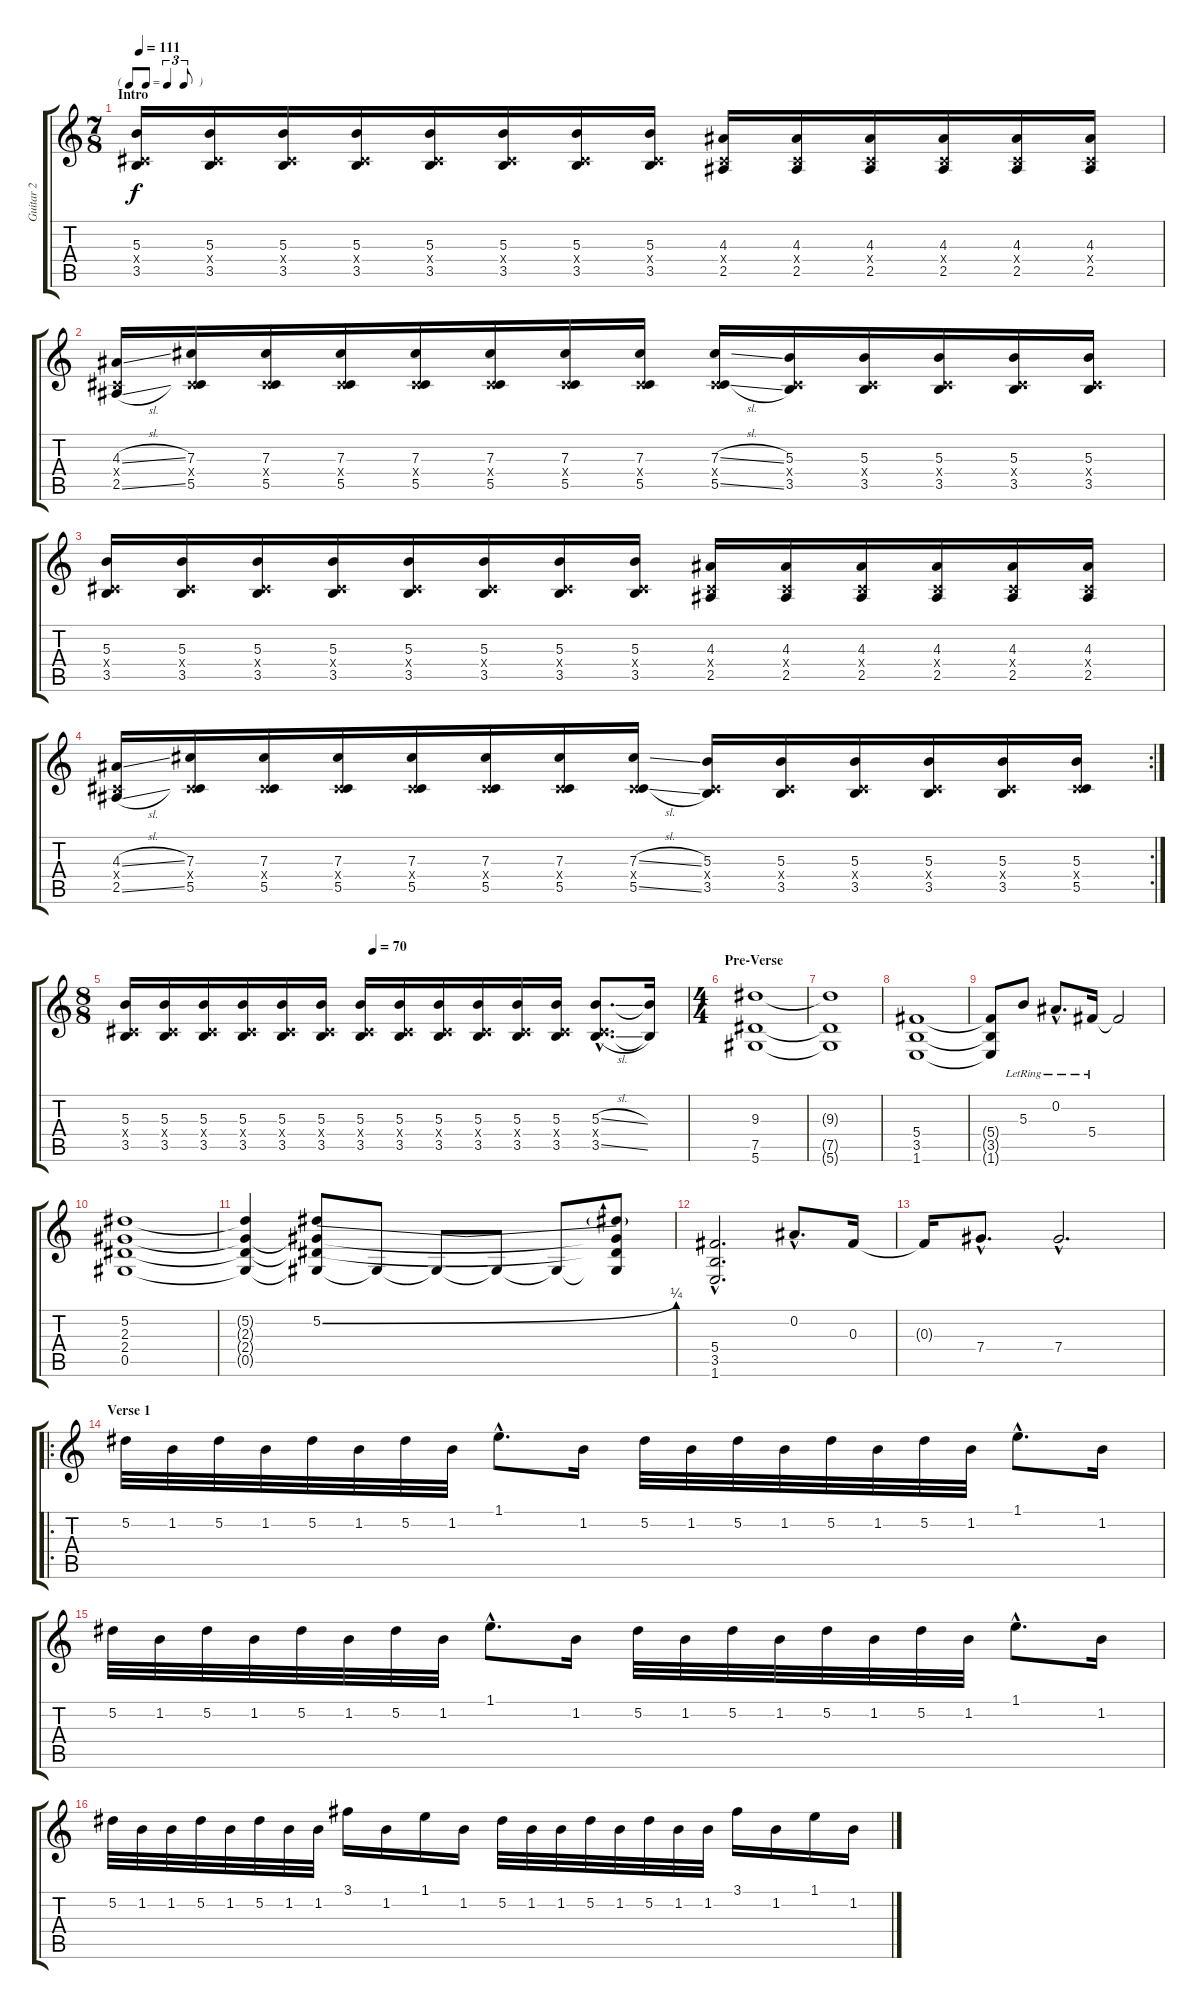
\track ("Guitar 2" "Guitar 2") {instrument distortionguitar}
\staff {score tabs}
\tuning (Eb4 Bb3 Gb3 Db3 Ab2 Eb2) {hide}
\ts (7 8)
\tf triplet8th
\section ("" "Intro")
\tempo 111
\clef g2
\ks c
(5.3 0.4{x} 3.5).16{dy f instrument distortionguitar} (5.3 0.4{x} 3.5).16 (5.3 0.4{x} 3.5).16 (5.3 0.4{x} 3.5).16 (5.3 0.4{x} 3.5).16 (5.3 0.4{x} 3.5).16 (5.3 0.4{x} 3.5).16 (5.3 0.4{x} 3.5).16 (4.3 0.4{x} 2.5).16 (4.3 0.4{x} 2.5).16 (4.3 0.4{x} 2.5).16 (4.3 0.4{x} 2.5).16 (4.3 0.4{x} 2.5).16 (4.3 0.4{x} 2.5).16 |
(4.3{sl} 0.4{x} 2.5{sl}).16 (7.3 0.4{x} 5.5).16 (7.3 0.4{x} 5.5).16 (7.3 0.4{x} 5.5).16 (7.3 0.4{x} 5.5).16 (7.3 0.4{x} 5.5).16 (7.3 0.4{x} 5.5).16 (7.3 0.4{x} 5.5).16 (7.3{sl} 0.4{x} 5.5{sl}).16 (5.3 0.4{x} 3.5).16 (5.3 0.4{x} 3.5).16 (5.3 0.4{x} 3.5).16 (5.3 0.4{x} 3.5).16 (5.3 0.4{x} 3.5).16 |
(5.3 0.4{x} 3.5).16 (5.3 0.4{x} 3.5).16 (5.3 0.4{x} 3.5).16 (5.3 0.4{x} 3.5).16 (5.3 0.4{x} 3.5).16 (5.3 0.4{x} 3.5).16 (5.3 0.4{x} 3.5).16 (5.3 0.4{x} 3.5).16 (4.3 0.4{x} 2.5).16 (4.3 0.4{x} 2.5).16 (4.3 0.4{x} 2.5).16 (4.3 0.4{x} 2.5).16 (4.3 0.4{x} 2.5).16 (4.3 0.4{x} 2.5).16 |
\rc 2
(4.3{sl} 0.4{x} 2.5{sl}).16 (7.3 0.4{x} 5.5).16 (7.3 0.4{x} 5.5).16 (7.3 0.4{x} 5.5).16 (7.3 0.4{x} 5.5).16 (7.3 0.4{x} 5.5).16 (7.3 0.4{x} 5.5).16 (7.3{sl} 0.4{x} 5.5{sl}).16 (5.3 0.4{x} 3.5).16 (5.3 0.4{x} 3.5).16 (5.3 0.4{x} 3.5).16 (5.3 0.4{x} 3.5).16 (5.3 0.4{x} 3.5).16 (5.3 0.4{x} 5.5).16 |
\ts (8 8)
\tempo (70 0.4375)
(5.3 0.4{x} 3.5).16 (5.3 0.4{x} 3.5).16 (5.3 0.4{x} 3.5).16 (5.3 0.4{x} 3.5).16 (5.3 0.4{x} 3.5).16 (5.3 0.4{x} 3.5).16 (5.3 0.4{x} 3.5).16 (5.3 0.4{x} 3.5).16 (5.3 0.4{x} 3.5).16 (5.3 0.4{x} 3.5).16 (5.3 0.4{x} 3.5).16 (5.3 0.4{x} 3.5).16 (5.3{sl hac} 0.4{hac x} 3.5{sl hac}).8{d} (5.3{t} 3.5{t}).16 |
\ts (4 4)
\section ("" "Pre-Verse")
(9.3 7.5 5.6).1 |
(9.3{t} 7.5{t} 5.6{t}).1 |
(5.4 3.5 1.6).1 |
(5.4{t} 3.5{t} 1.6{t}).8 5.3{lr}.8 0.2{hac lr}.8{d} 5.4{lr}.16 5.4{t}.2 |
(5.2 2.3 2.4 0.5).1 |
(5.2{t} 2.3{t} 2.4{t} 0.5{t}).4 (5.2{be (bend 0 0 60 1)} 2.3{t} 2.4{t} 0.5{t}).8 0.5{t}.8 0.5{t}.8 0.5{t}.8 0.5{t}.8 (5.2{t} 2.3{t} 2.4{t} 0.5{t}).8 |
(5.4{hac} 3.5{hac} 1.6{hac}).2{d} 0.2{hac}.8{d} 0.3.16 |
0.3{t}.16 7.4{hac}.8{d} 7.4{hac}.2{d} |
\ro
\section ("" "Verse 1")
5.2.32 1.2.32 5.2.32 1.2.32 5.2.32 1.2.32 5.2.32 1.2.32 1.1{hac}.8{d} 1.2.16 5.2.32 1.2.32 5.2.32 1.2.32 5.2.32 1.2.32 5.2.32 1.2.32 1.1{hac}.8{d} 1.2.16 |
5.2.32 1.2.32 5.2.32 1.2.32 5.2.32 1.2.32 5.2.32 1.2.32 1.1{hac}.8{d} 1.2.16 5.2.32 1.2.32 5.2.32 1.2.32 5.2.32 1.2.32 5.2.32 1.2.32 1.1{hac}.8{d} 1.2.16 |
5.2.32 1.2.32 1.2.32 5.2.32 1.2.32 5.2.32 1.2.32 1.2.32 3.1.16 1.2.16 1.1.16 1.2.16 5.2.32 1.2.32 1.2.32 5.2.32 1.2.32 5.2.32 1.2.32 1.2.32 3.1.16 1.2.16 1.1.16 1.2.16
